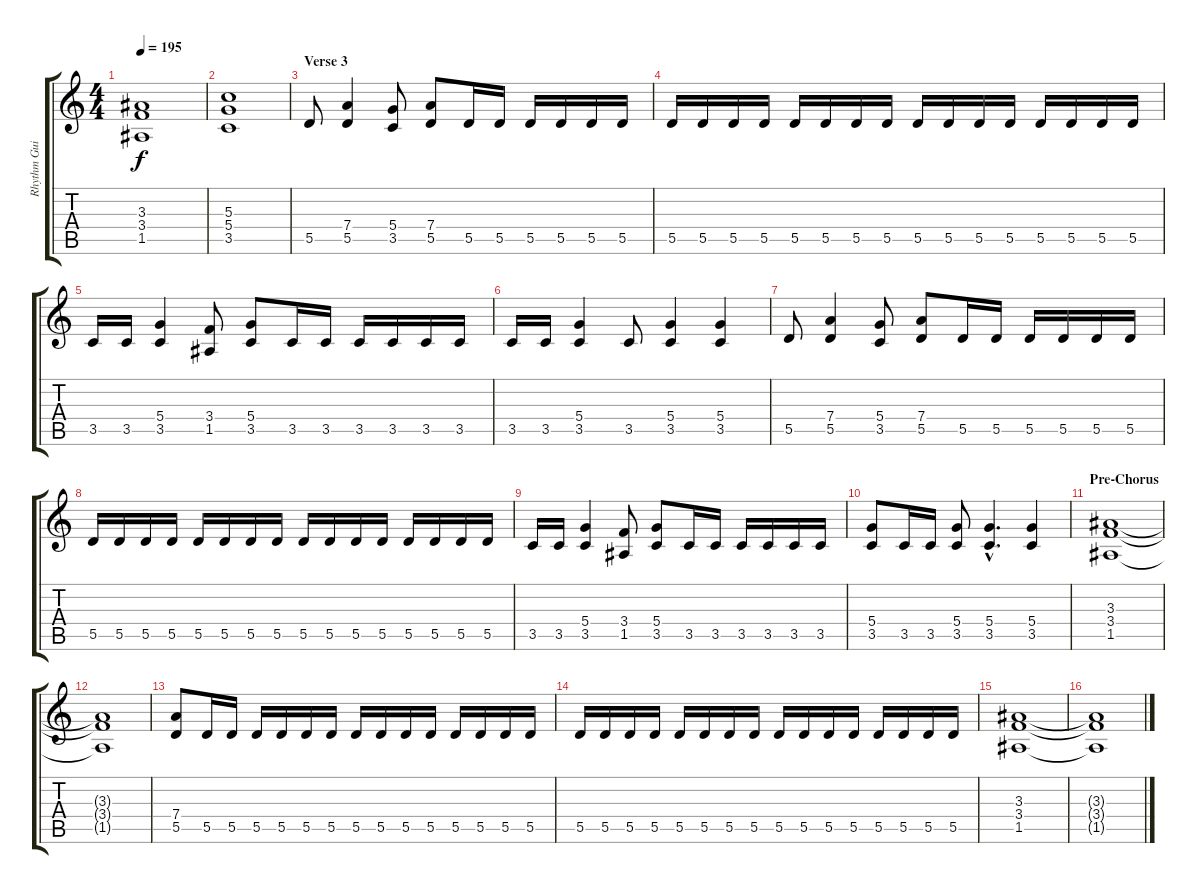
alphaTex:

\track ("Rhythm Guitar 1" "Rhythm Gui") {instrument distortionguitar}
\staff {score tabs}
\tuning (E4 B3 G3 D3 A2 E2) {hide}
\ts (4 4)
\tempo 195
\clef g2
\ks c
(3.3 3.4 1.5).1{dy f} |
(5.3 5.4 3.5).1 |
\section ("" "Verse 3")
5.5.8 (7.4 5.5).4 (5.4 3.5).8 (7.4 5.5).8 5.5.16 5.5.16 5.5.16 5.5.16 5.5.16 5.5.16 |
5.5.16 5.5.16 5.5.16 5.5.16 5.5.16 5.5.16 5.5.16 5.5.16 5.5.16 5.5.16 5.5.16 5.5.16 5.5.16 5.5.16 5.5.16 5.5.16 |
3.5.16 3.5.16 (5.4 3.5).4 (3.4 1.5).8 (5.4 3.5).8 3.5.16 3.5.16 3.5.16 3.5.16 3.5.16 3.5.16 |
3.5.16 3.5.16 (5.4 3.5).4 3.5.8 (5.4 3.5).4 (5.4 3.5).4 |
5.5.8 (7.4 5.5).4 (5.4 3.5).8 (7.4 5.5).8 5.5.16 5.5.16 5.5.16 5.5.16 5.5.16 5.5.16 |
5.5.16 5.5.16 5.5.16 5.5.16 5.5.16 5.5.16 5.5.16 5.5.16 5.5.16 5.5.16 5.5.16 5.5.16 5.5.16 5.5.16 5.5.16 5.5.16 |
3.5.16 3.5.16 (5.4 3.5).4 (3.4 1.5).8 (5.4 3.5).8 3.5.16 3.5.16 3.5.16 3.5.16 3.5.16 3.5.16 |
(5.4 3.5).8 3.5.16 3.5.16 (5.4 3.5).8 (5.4{hac} 3.5{hac}).4{d} (5.4 3.5).4 |
\section ("" "Pre-Chorus")
(3.3 3.4 1.5).1 |
(3.3{t} 3.4{t} 1.5{t}).1 |
(7.4 5.5).8 5.5.16 5.5.16 5.5.16 5.5.16 5.5.16 5.5.16 5.5.16 5.5.16 5.5.16 5.5.16 5.5.16 5.5.16 5.5.16 5.5.16 |
5.5.16 5.5.16 5.5.16 5.5.16 5.5.16 5.5.16 5.5.16 5.5.16 5.5.16 5.5.16 5.5.16 5.5.16 5.5.16 5.5.16 5.5.16 5.5.16 |
(3.3 3.4 1.5).1 |
(3.3{t} 3.4{t} 1.5{t}).1
